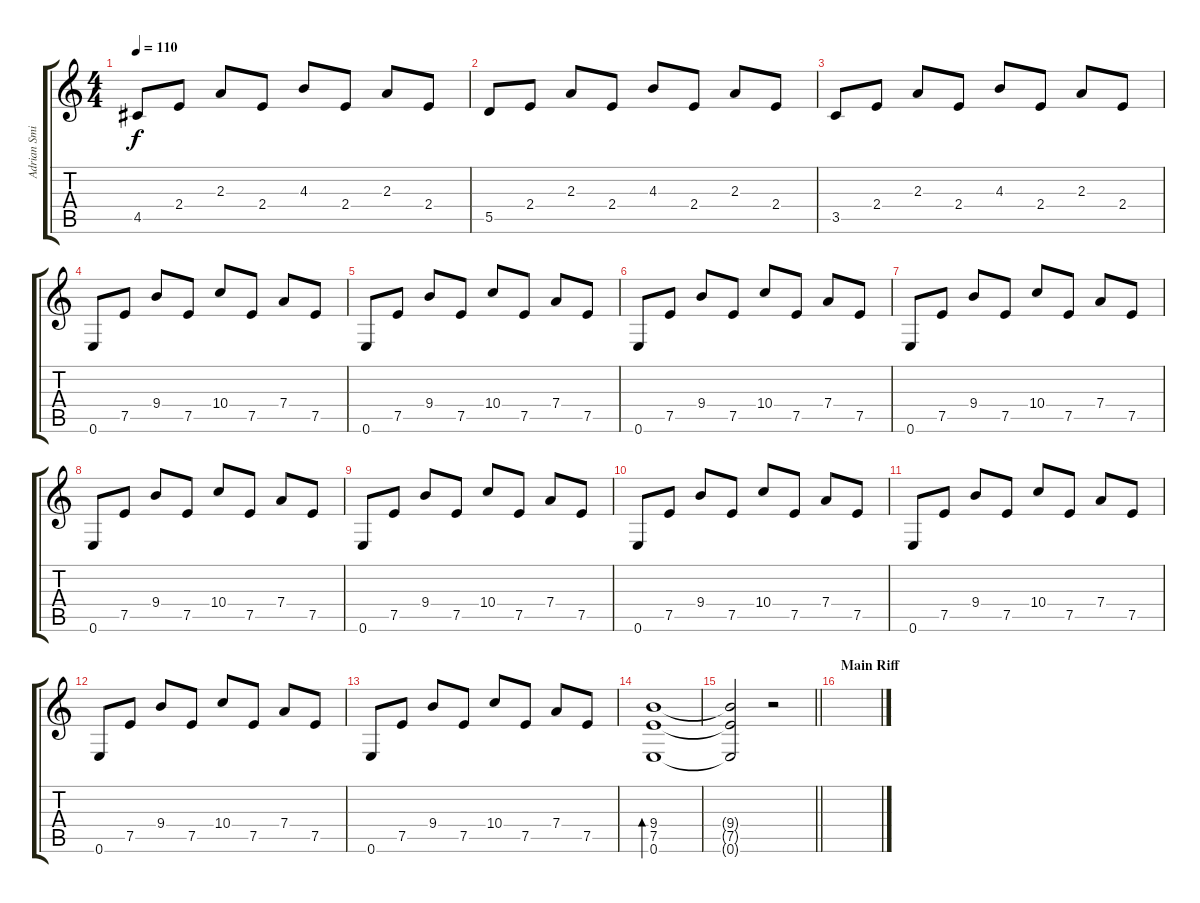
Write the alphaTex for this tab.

\track ("Adrian Smith (Clean)" "Adrian Smi") {instrument electricguitarclean}
\staff {score tabs}
\tuning (E4 B3 G3 D3 A2 E2) {hide}
\ts (4 4)
\tempo 110
\clef g2
\ks c
4.5.8{dy f} 2.4.8 2.3.8 2.4.8 4.3.8 2.4.8 2.3.8 2.4.8 |
5.5.8 2.4.8 2.3.8 2.4.8 4.3.8 2.4.8 2.3.8 2.4.8 |
3.5.8 2.4.8 2.3.8 2.4.8 4.3.8 2.4.8 2.3.8 2.4.8 |
0.6.8 7.5.8 9.4.8 7.5.8 10.4.8 7.5.8 7.4.8 7.5.8 |
0.6.8 7.5.8 9.4.8 7.5.8 10.4.8 7.5.8 7.4.8 7.5.8 |
0.6.8 7.5.8 9.4.8 7.5.8 10.4.8 7.5.8 7.4.8 7.5.8 |
0.6.8 7.5.8 9.4.8 7.5.8 10.4.8 7.5.8 7.4.8 7.5.8 |
0.6.8 7.5.8 9.4.8 7.5.8 10.4.8 7.5.8 7.4.8 7.5.8 |
0.6.8 7.5.8 9.4.8 7.5.8 10.4.8 7.5.8 7.4.8 7.5.8 |
0.6.8 7.5.8 9.4.8 7.5.8 10.4.8 7.5.8 7.4.8 7.5.8 |
0.6.8 7.5.8 9.4.8 7.5.8 10.4.8 7.5.8 7.4.8 7.5.8 |
0.6.8 7.5.8 9.4.8 7.5.8 10.4.8 7.5.8 7.4.8 7.5.8 |
0.6.8 7.5.8 9.4.8 7.5.8 10.4.8 7.5.8 7.4.8 7.5.8 |
(9.4 7.5 0.6).1{bd 120} |
\barLineRight lightlight
(9.4{t} 7.5{t} 0.6{t}).2 r.2 |
\section ("" "Main Riff")
